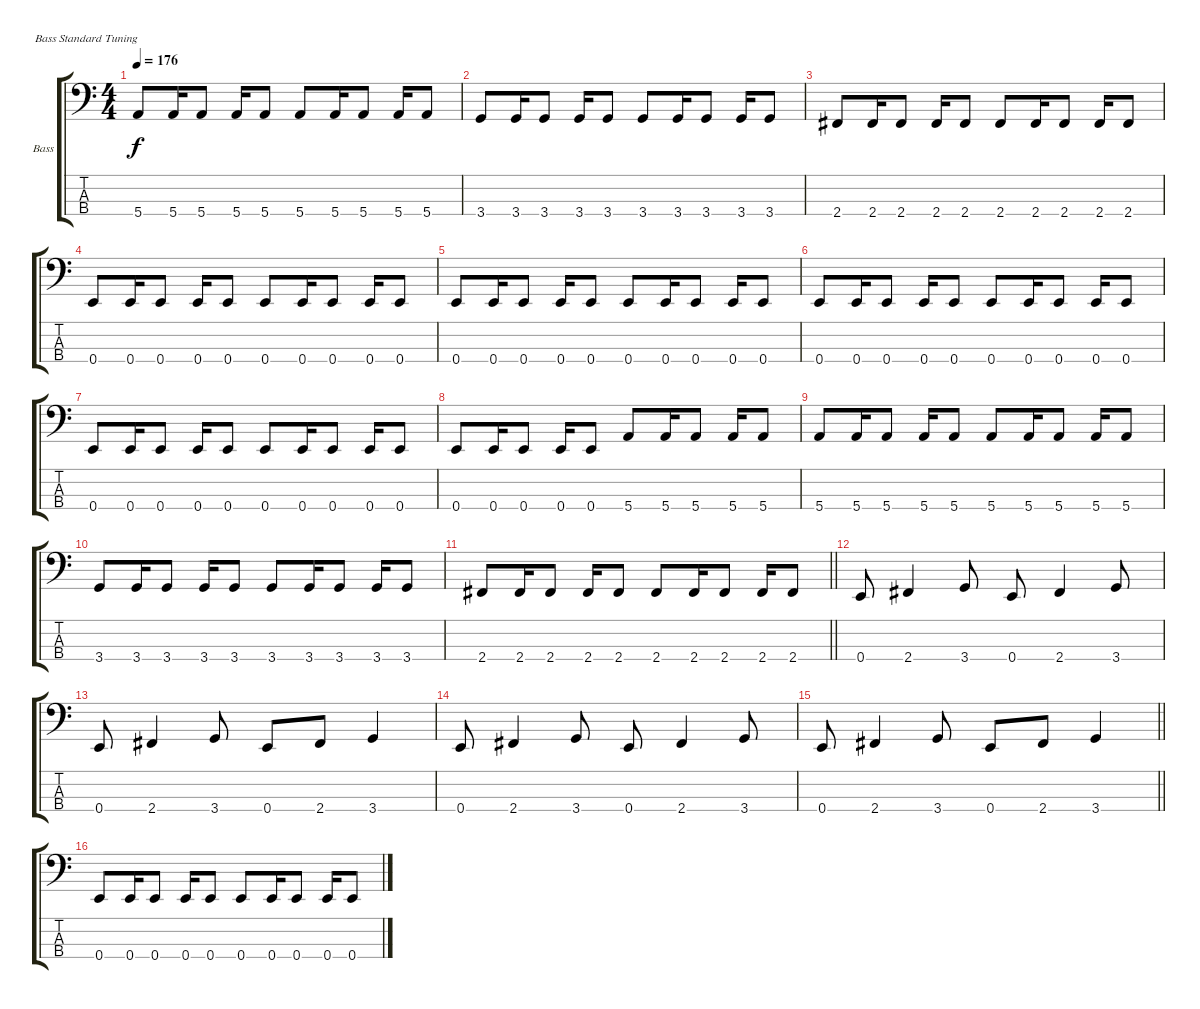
\bracketExtendMode groupsimilarinstruments
\firstSystemTrackNameOrientation horizontal
\otherSystemsTrackNameOrientation horizontal
\track ("Bass" "Bass") {instrument electricbassfinger}
\staff {score tabs}
\tuning (G2 D2 A1 E1)
\ts (4 4)
\tempo 176
\clef f4
\ks c
5.4.8{dy f} 5.4.16 5.4.8 5.4.16 5.4.8 5.4.8 5.4.16 5.4.8 5.4.16 5.4.8 |
3.4.8 3.4.16 3.4.8 3.4.16 3.4.8 3.4.8 3.4.16 3.4.8 3.4.16 3.4.8 |
2.4.8 2.4.16 2.4.8 2.4.16 2.4.8 2.4.8 2.4.16 2.4.8 2.4.16 2.4.8 |
0.4.8 0.4.16 0.4.8 0.4.16 0.4.8 0.4.8 0.4.16 0.4.8 0.4.16 0.4.8 |
0.4.8 0.4.16 0.4.8 0.4.16 0.4.8 0.4.8 0.4.16 0.4.8 0.4.16 0.4.8 |
0.4.8 0.4.16 0.4.8 0.4.16 0.4.8 0.4.8 0.4.16 0.4.8 0.4.16 0.4.8 |
0.4.8 0.4.16 0.4.8 0.4.16 0.4.8 0.4.8 0.4.16 0.4.8 0.4.16 0.4.8 |
0.4.8 0.4.16 0.4.8 0.4.16 0.4.8 5.4.8 5.4.16 5.4.8 5.4.16 5.4.8 |
5.4.8 5.4.16 5.4.8 5.4.16 5.4.8 5.4.8 5.4.16 5.4.8 5.4.16 5.4.8 |
3.4.8 3.4.16 3.4.8 3.4.16 3.4.8 3.4.8 3.4.16 3.4.8 3.4.16 3.4.8 |
\barLineRight lightlight
2.4.8 2.4.16 2.4.8 2.4.16 2.4.8 2.4.8 2.4.16 2.4.8 2.4.16 2.4.8 |
0.4.8 2.4.4 3.4.8 0.4.8 2.4.4 3.4.8 |
0.4.8 2.4.4 3.4.8 0.4.8 2.4.8 3.4.4 |
0.4.8 2.4.4 3.4.8 0.4.8 2.4.4 3.4.8 |
\barLineRight lightlight
0.4.8 2.4.4 3.4.8 0.4.8 2.4.8 3.4.4 |
0.4.8 0.4.16 0.4.8 0.4.16 0.4.8 0.4.8 0.4.16 0.4.8 0.4.16 0.4.8
